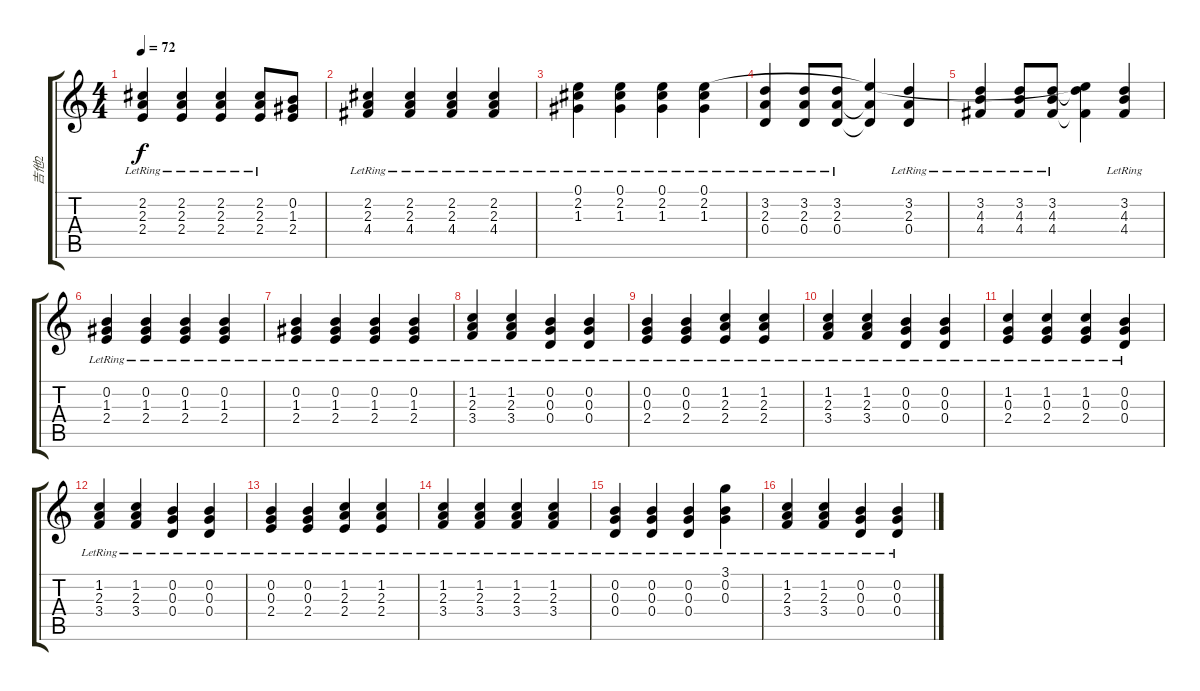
\track ("吉他2" "吉他2") {instrument acousticguitarsteel}
\staff {score tabs}
\tuning (E4 B3 G3 D3 A2 E2) {hide}
\ts (4 4)
\tempo 72
\clef g2
\ks c
(2.2{lr} 2.3{lr} 2.4{lr}).4{dy f} (2.2{lr} 2.3{lr} 2.4{lr}).4 (2.2{lr} 2.3{lr} 2.4{lr}).4 (2.2{lr} 2.3{lr} 2.4{lr}).8 (0.2 1.3 2.4).8 |
(2.2{lr} 2.3{lr} 4.4{lr}).4 (2.2{lr} 2.3{lr} 4.4{lr}).4 (2.2{lr} 2.3{lr} 4.4{lr}).4 (2.2{lr} 2.3{lr} 4.4{lr}).4 |
(0.1{lr} 2.2{lr} 1.3{lr}).4 (0.1{lr} 2.2{lr} 1.3{lr}).4 (0.1{lr} 2.2{lr} 1.3{lr}).4 (0.1{lr} 2.2{lr} 1.3{lr}).4 |
(3.2{lr} 2.3{lr} 0.4{lr}).4 (3.2{lr} 2.3{lr} 0.4{lr}).8 (3.2{lr} 2.3{lr} 0.4{lr}).8 (0.1{t} 2.3{t} 0.4{t}).4 (3.2{lr} 2.3{lr} 0.4{lr}).4 |
(3.2{lr} 4.3{lr} 4.4{lr}).4 (3.2{lr} 4.3{lr} 4.4{lr}).8 (3.2{lr} 4.3{lr} 4.4{lr}).8 (0.1{t} 3.2{t} 4.4{t}).4 (3.2{lr} 4.3{lr} 4.4{lr}).4 |
(0.2{lr} 1.3{lr} 2.4{lr}).4 (0.2{lr} 1.3{lr} 2.4{lr}).4 (0.2{lr} 1.3{lr} 2.4{lr}).4 (0.2{lr} 1.3{lr} 2.4{lr}).4 |
(0.2{lr} 1.3{lr} 2.4{lr}).4 (0.2{lr} 1.3{lr} 2.4{lr}).4 (0.2{lr} 1.3{lr} 2.4{lr}).4 (0.2{lr} 1.3{lr} 2.4{lr}).4 |
(1.2{lr} 2.3{lr} 3.4{lr}).4 (1.2{lr} 2.3{lr} 3.4{lr}).4 (0.2{lr} 0.3{lr} 0.4{lr}).4 (0.2{lr} 0.3{lr} 0.4{lr}).4 |
(0.2{lr} 0.3{lr} 2.4{lr}).4 (0.2{lr} 0.3{lr} 2.4{lr}).4 (1.2{lr} 2.3{lr} 2.4{lr}).4 (1.2{lr} 2.3{lr} 2.4{lr}).4 |
(1.2{lr} 2.3{lr} 3.4{lr}).4 (1.2{lr} 2.3{lr} 3.4{lr}).4 (0.2{lr} 0.3{lr} 0.4{lr}).4 (0.2{lr} 0.3{lr} 0.4{lr}).4 |
(1.2{lr} 0.3{lr} 2.4{lr}).4 (1.2{lr} 0.3{lr} 2.4{lr}).4 (1.2{lr} 0.3{lr} 2.4{lr}).4 (0.2{lr} 0.3{lr} 0.4{lr}).4 |
(1.2{lr} 2.3{lr} 3.4{lr}).4 (1.2{lr} 2.3{lr} 3.4{lr}).4 (0.2{lr} 0.3{lr} 0.4{lr}).4 (0.2{lr} 0.3{lr} 0.4{lr}).4{txt ""} |
(0.2{lr} 0.3{lr} 2.4{lr}).4 (0.2{lr} 0.3{lr} 2.4{lr}).4 (1.2{lr} 2.3{lr} 2.4{lr}).4 (1.2{lr} 2.3{lr} 2.4{lr}).4 |
(1.2{lr} 2.3{lr} 3.4{lr}).4 (1.2{lr} 2.3{lr} 3.4{lr}).4 (1.2{lr} 2.3{lr} 3.4{lr}).4 (1.2{lr} 2.3{lr} 3.4{lr}).4 |
(0.2{lr} 0.3{lr} 0.4{lr}).4 (0.2{lr} 0.3{lr} 0.4{lr}).4 (0.2{lr} 0.3{lr} 0.4{lr}).4 (3.1{lr} 0.2{lr} 0.3{lr}).4 |
(1.2{lr} 2.3{lr} 3.4{lr}).4 (1.2{lr} 2.3{lr} 3.4{lr}).4 (0.2{lr} 0.3{lr} 0.4{lr}).4 (0.2{lr} 0.3{lr} 0.4{lr}).4
